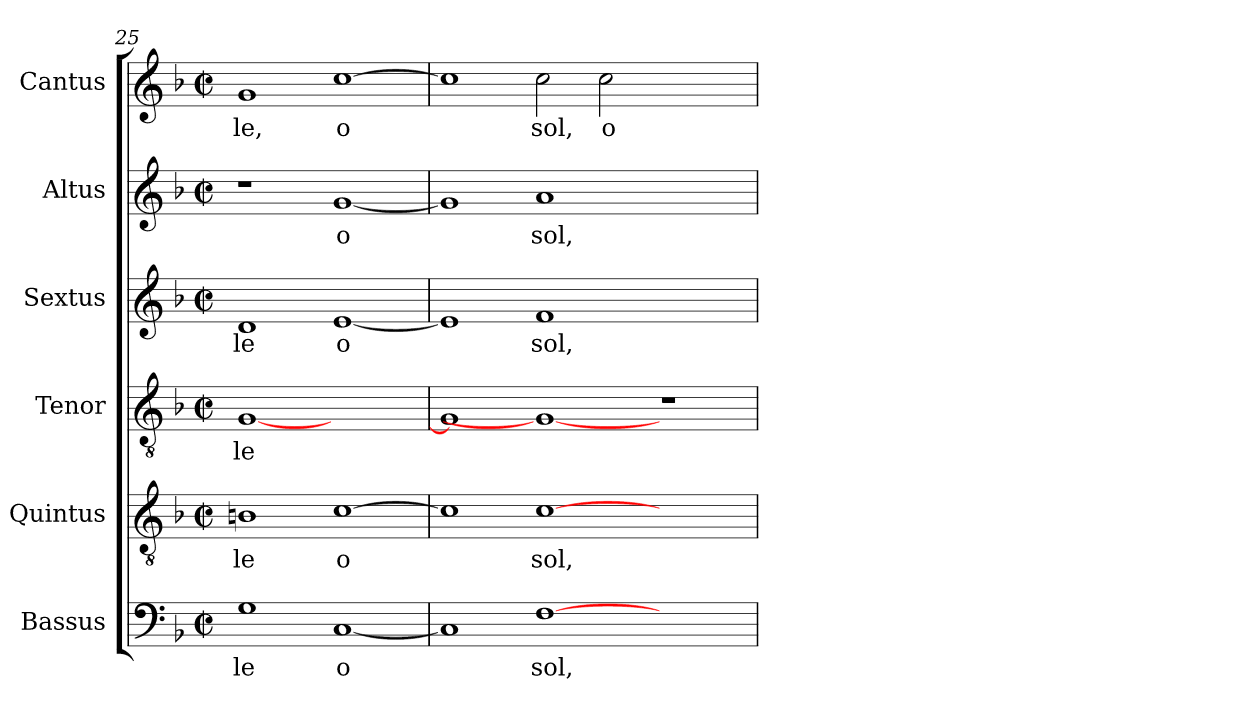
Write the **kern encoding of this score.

**kern	**text	**kern	**text	**kern	**text	**kern	**text	**kern	**text	**kern	**text
*part6	*part6	*part5	*part5	*part4	*part4	*part3	*part3	*part2	*part2	*part1	*part1
*staff6	*staff6	*staff5	*staff5	*staff4	*staff4	*staff3	*staff3	*staff2	*staff2	*staff1	*staff1
*I"Bassus	*	*I"Quintus	*	*I"Tenor	*	*I"Sextus	*	*I"Altus	*	*I"Cantus	*
*clefF4	*	*clefGv2	*	*clefGv2	*	*clefG2	*	*clefG2	*	*clefG2	*
*k[b-]	*	*k[b-]	*	*k[b-]	*	*k[b-]	*	*k[b-]	*	*k[b-]	*
*F:	*	*F:	*	*F:	*	*F:	*	*F:	*	*F:	*
*M2/2	*	*M2/2	*	*M2/2	*	*M2/2	*	*M2/2	*	*M2/2	*
*met(c|)	*	*met(c|)	*	*met(c|)	*	*met(c|)	*	*met(c|)	*	*met(c|)	*
=25	=25	=25	=25	=25	=25	=25	=25	=25	=25	=25	=25
!	!LO:LY:b:cj	!	!LO:LY:b:cj	!	!LO:LY:b:cj	!	!LO:LY:b:cj	!	!	!	!LO:LY:b:cj
1G	-le	1Bn	-le	[<1G	-le	1d	le	1r	.	1g	-le,
!	!LO:LY:b:cj	!	!LO:LY:b:cj	!	!	!	!LO:LY:b:cj	!	!LO:LY:b:cj	!	!LO:LY:b:cj
[<1C	o	[>1c	o	1ryy	.	[<1e	o	[<1g	o	[>1cc	o
=26	=26	=26	=26	=26	=26	=26	=26	=26	=26	=26	=26
!	!LO:LY:b:cj	!	!LO:LY:b:cj	!	!LO:LY:b:cj	!	!LO:LY:b:cj	!	!LO:LY:b:cj	!	!LO:LY:b:cj
1C]	.	1c]	.	1G]	.	1e]	.	1g]	.	1cc]	.
!	!LO:LY:b:cj	!	!LO:LY:b:cj	!	!	!	!LO:LY:b:cj	!	!LO:LY:b:cj	!	!LO:LY:b:cj
[>1F	sol,	[>1c	sol,	1G_	.	1f	sol,	1a	sol,	2cc\	sol,
!	!	!	!	!	!	!	!	!	!	!	!LO:LY:b:cj
.	.	.	.	.	.	.	.	.	.	2cc\	o
1ryy	.	1ryy	.	1r	.	1ryy	.	1ryy	.	1ryy	.
=	=	=	=	=	=	=	=	=	=	=	=
*-	*-	*-	*-	*-	*-	*-	*-	*-	*-	*-	*-
